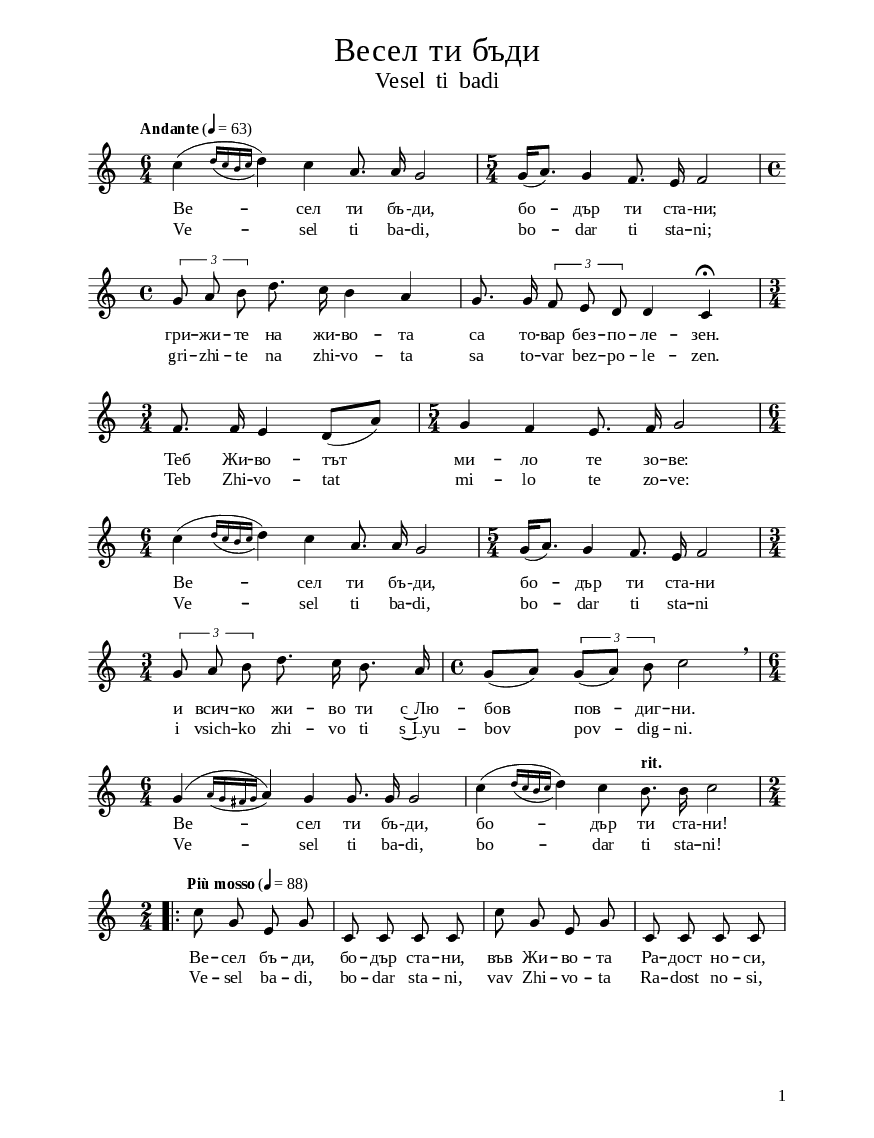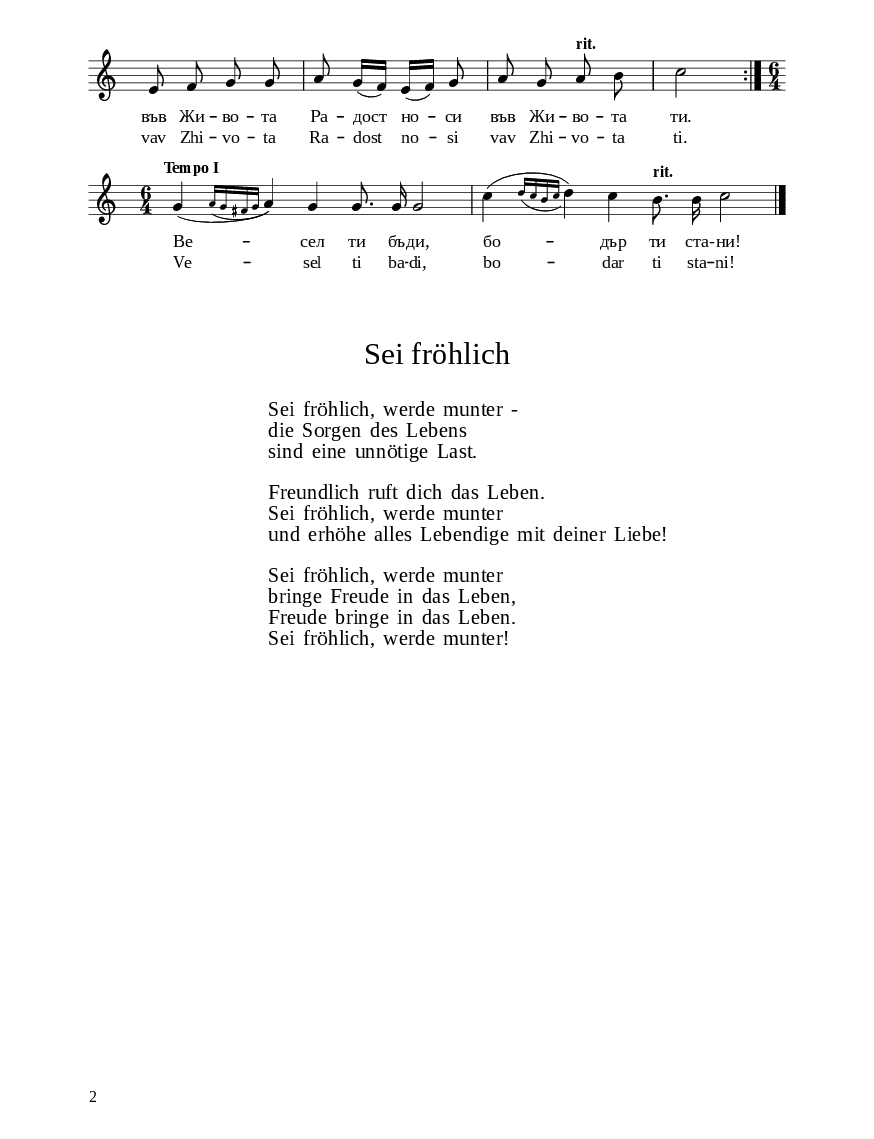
\version "2.18.2"

\paper {
  #(set-paper-size "a5")
}

\bookpart {
\paper {
  print-all-headers = ##t
  print-page-number = ##t
  print-first-page-number = ##t

  % put page numbers on the bottom
  oddHeaderMarkup = \markup ""
  evenHeaderMarkup = \markup ""
  oddFooterMarkup = \markup
    \fill-line {
      ""
      \on-the-fly #print-page-number-check-first \fromproperty #'page:page-number-string
    }
  evenFooterMarkup = \markup
    \fill-line {
      \on-the-fly #print-page-number-check-first \fromproperty #'page:page-number-string
      ""
    }

  left-margin = 1.5\cm
  right-margin = 1.5\cm
  top-margin = 1.6\cm
  bottom-margin = 1.2\cm
  ragged-bottom = ##t % do not spread the staves to fill the whole vertical space

  % change lyrics and titles font (affects notes also)
  fonts =
    #(make-pango-font-tree
     "Times New Roman"
     "DejaVu Sans"
     "DejaVu Sans Mono"
     (/ (* staff-height pt) 3.6))

  % change distance between staves
  system-system-spacing =
    #'((basic-distance . 12)
       (minimum-distance . 6)
       (padding . 1)
       (stretchability . 12))
}

\header {
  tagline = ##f
}

\score{
  \layout { 
    indent = 0.0\cm % remove first line indentation
    ragged-last = ##f % do not spread last line to fill the whole space
    \context {
      \Score
      \omit BarNumber %remove bar numbers
    } % context

    \context { % change staff size
      \Staff
      fontSize = #+0 % affects notes size only
      \override StaffSymbol #'staff-space = #(magstep -3)
      \override StaffSymbol #'thickness = #0.5
      \override BarLine #'hair-thickness = #1
      %\override StaffSymbol #'ledger-line-thickness = #'(0 . 0)
    }

    \context { % adjust space between staff and lyrics and between the two lyric lines
      \Lyrics
      \override VerticalAxisGroup.nonstaff-relatedstaff-spacing = #'((basic-distance . 4.5))
      \override VerticalAxisGroup.nonstaff-nonstaff-spacing = #'((minimum-distance . 2))
    }
  } % layout

   \new Voice \absolute  {
    \clef treble
    \key c \major
    \time 6/4 
    \tempo \markup { % make tempo note smaller
      \concat { "Andante " \normal-text { "(" }
          \teeny \general-align #Y #DOWN \note {4} #0.8
          \normal-text { " = 63)" }
      }
    }  
    
	%\override Score.NoteSpacing.stem-spacing-correction = #-2
	c''4 ( \acciaccatura { d''16 c'' b' c'' } d''4 ) c'' \autoBeamOff a'8. a'16 g'2 |\time 5/4 g'16[( a'8. )] g'4 f'8. e'16 f'2 | \time 4/4 \break
	
	 \tuplet 3/2 {g'8 a' b'} d''8. c''16 b'4 a'4 | g'8. g'16 \tuplet 3/2 {f'8 e'8 d'8 } d'4 c'4\fermata | \time 3/4 \break    
	 
	 f'8. f'16 e'4 d'8[(a'8)] | \time 5/4 g'4 f' e'8. f'16 g'2 | \time 6/4 \break
	 
	 
	 c''4 ( \acciaccatura { d''16[ c'' b' c'' ]} d''4 ) c'' a'8. a'16 g'2 |\time 5/4 g'16[( a'8.)] \autoBeamOff  g'4 f'8.e'16 f'2 | \time 3/4 \break
	 
	 
	 \tuplet 3/2 {g'8 a' b'} d''8. c''16 b'8. a'16 | \time 4/4 g'8[(a'8)] \tuplet 3/2 {g'8[(a'8)] b'8} c''2 \breathe | \time 6/4 \break

   \slurUp g'4(  \acciaccatura { a'16[g' fis' g']} a'4)  \slurNeutral g'4 g'8. g'16 g'2 | c''4( \acciaccatura { d''16[ c'' b' c'' ]} d''4) c''4 \tempo "rit." b'8. b'16 c''2 | \time 2/4 \break 

   \bar ".|:" 
    \tempo \markup { % make tempo note smaller
      \concat { "            Più mosso" \normal-text { " (" }
          \teeny \general-align #Y #DOWN \note {4} #0.8
          \normal-text { " = 88)" }
      }
    }
   c''8 g' e' g' | c' c' c' c' | c'' g' e' g' | c' c' c' c' | \break
   
   \pageBreak

   e' f' g' g'  | a' g'16([f']) e'([f']) g'8 | a' g' \tempo "rit." a' b' | c''2 | \bar ":|." \time 6/4 \break

   \tempo "      Tempo I" g'4(  \acciaccatura { a'16[g' fis' g']} a'4) g'4 g'8. g'16 g'2 | c''4( \acciaccatura { d''16[ c'' b' c'' ]} d''4) c''4 \tempo "rit." b'8. b'16 c''2 | \bar "|."
  }
  
  \addlyrics {
    Ве -- сел ти бъ -- "-ди," бо -- дър ти ста -- "-ни;"
    гри  -- жи -- те на жи -- во -- та
    са то -- вар без -- по -- ле -- зен.
    Теб Жи -- во -- тът ми -- ло те зо -- ве:
    Ве  -- сел ти бъ -- "-ди," бо -- дър ти ста -- "-ни"
    и всич -- ко жи -- во ти с~Лю -- бов пов  -- диг -- ни.
    Ве -- сел ти бъ -- "-ди," бо -- дър ти ста -- "-ни!"
    Ве -- сел бъ -- ди, бо -- дър ста -- ни,
    във Жи -- во -- та Ра -- дост но -- си,
    във Жи -- во -- та Ра -- дост но -- си
    във Жи -- во -- та ти.
    Ве -- сел ти бъ -- ди, бо -- дър ти ста -- "-ни!"
  }

  \addlyrics {
    Ve -- sel ti ba -- di, bo -- dar ti sta -- ni;
    gri  -- zhi -- te na zhi -- vo -- ta
    sa to -- var bez -- po -- le -- zen.
    Teb Zhi -- vo -- tat mi -- lo te zo -- ve:
    Ve  -- sel ti ba -- di, bo -- dar ti sta -- ni
    i vsich -- ko zhi -- vo ti s~Lyu -- bov pov  -- dig -- ni.
    Ve -- sel ti ba -- di, bo -- dar ti sta -- ni!
    Ve -- sel ba -- di, bo -- dar sta -- ni,
    vav Zhi -- vo -- ta Ra -- dost no -- si,
    vav Zhi -- vo -- ta Ra -- dost no -- si
    vav Zhi -- vo -- ta ti.
    Ve -- sel ti ba -- di, bo -- dar ti sta -- ni!
  }

  \header {
    title = \markup \column \normal-text \fontsize #2.5 {
              \center-align
              \line { Весел ти бъди }
              \vspace #-0.6
              \center-align
              \line \fontsize #-3 {Vesel ti badi }
              \vspace #-0.8
              \center-align
              \line \fontsize #-3 { " " }
            }
  }
  
  
  
  \midi{}

} % score

\markup \halign #-9.0 \raise #2.8 \override #'(baseline-skip . 2) { 
  \column  { 
    \line { " " }
    \line { " " }
    \line { " " }
  }
} 

% include foreign translation(s) of the song
\version "2.22.0"

\markup \fill-line { \fontsize #6 "Sei fröhlich" }
\markup \null
\markup \null
\markup \fontsize #+2.5 {
  \hspace #16
  \override #'(baseline-skip . 2)

  \column {
    \line { " " }

\line { " "Sei fröhlich, werde munter -}

\line { " "die Sorgen des Lebens}

\line { " "sind eine unnötige Last.}
\line { " " }

\line { " "Freundlich ruft dich das Leben. }

\line { " "Sei fröhlich, werde munter}

\line { " "und erhöhe alles Lebendige mit deiner Liebe!}
\line { " " }

\line { " "Sei fröhlich, werde munter}

\line { " "bringe Freude in das Leben,}

\line { " "Freude bringe in das Leben. }

\line { " "Sei fröhlich, werde munter! }

  }
}


} % bookpart
